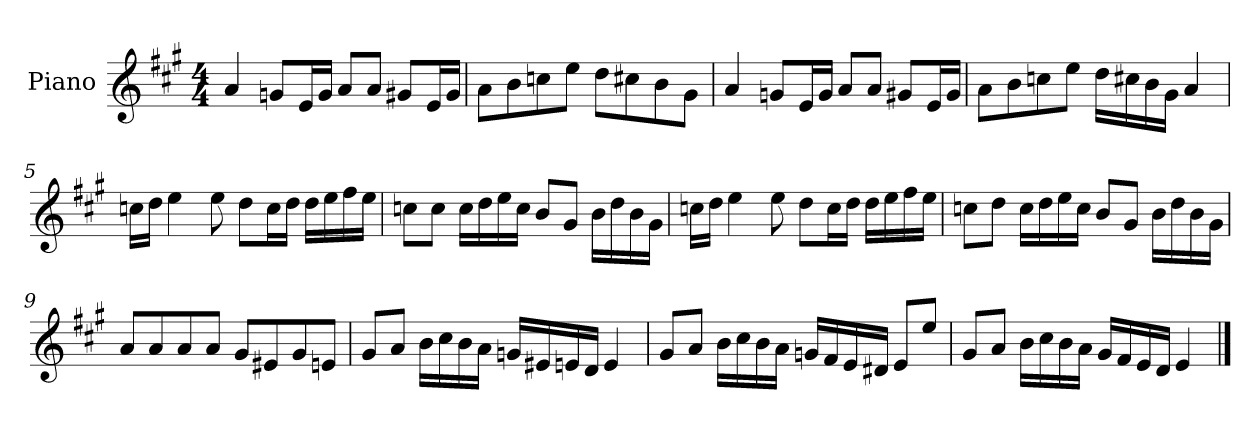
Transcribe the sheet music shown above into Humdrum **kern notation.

**kern
*part1
*staff1
*I"Piano
*I'P-no
*clefG2
*k[f#c#g#]
*M4/4
*MM90
=1
4a/
8gn/L
16e/L
16g/JJ
8a/L
8a/J
8g#X/L
16e/L
16g#/JJ
=2
8a\L
8b\
8ccn\
8ee\J
8dd\L
8cc#X\
8b\
8g#\J
=3
4a/
8gn/L
16e/L
16g/JJ
8a/L
8a/J
8g#X/L
16e/L
16g#/JJ
!!LO:LB:g=z
=4
8a\L
8b\
8ccn\
8ee\J
16dd\LL
16cc#X\
16b\
16g#\JJ
4a/
=5
16ccn\LL
16dd\JJ
4ee\
8ee\
8dd\L
16cc\L
16dd\JJ
16dd\LL
16ee\
16ff#\
16ee\JJ
=6
8ccn\L
8cc\J
16cc\LL
16dd\
16ee\
16cc\JJ
8b/L
8g#/J
16b\LL
16dd\
16b\
16g#\JJ
=7
16ccn\LL
16dd\JJ
4ee\
8ee\
8dd\L
16cc\L
16dd\JJ
16dd\LL
16ee\
16ff#\
16ee\JJ
!!LO:LB:g=z
=8
8ccn\L
8dd\J
16cc\LL
16dd\
16ee\
16cc\JJ
8b/L
8g#/J
16b\LL
16dd\
16b\
16g#\JJ
=9
8a/L
8a/
8a/
8a/J
8g#/L
8e#X/
8g#/
8en/J
=10
8g#/L
8a/J
16b\LL
16cc#\
16b\
16a\JJ
16gn/LL
16e#X/
16en/
16d/JJ
4e/
!!LO:LB:g=z
=11
8g#/L
8a/J
16b\LL
16cc#\
16b\
16a\JJ
16gn/LL
16f#/
16e/
16d#X/JJ
8e/L
8ee/J
=12
8g#/L
8a/J
16b\LL
16cc#\
16b\
16a\JJ
16g#/LL
16f#/
16e/
16d/JJ
4e/
==
*-
